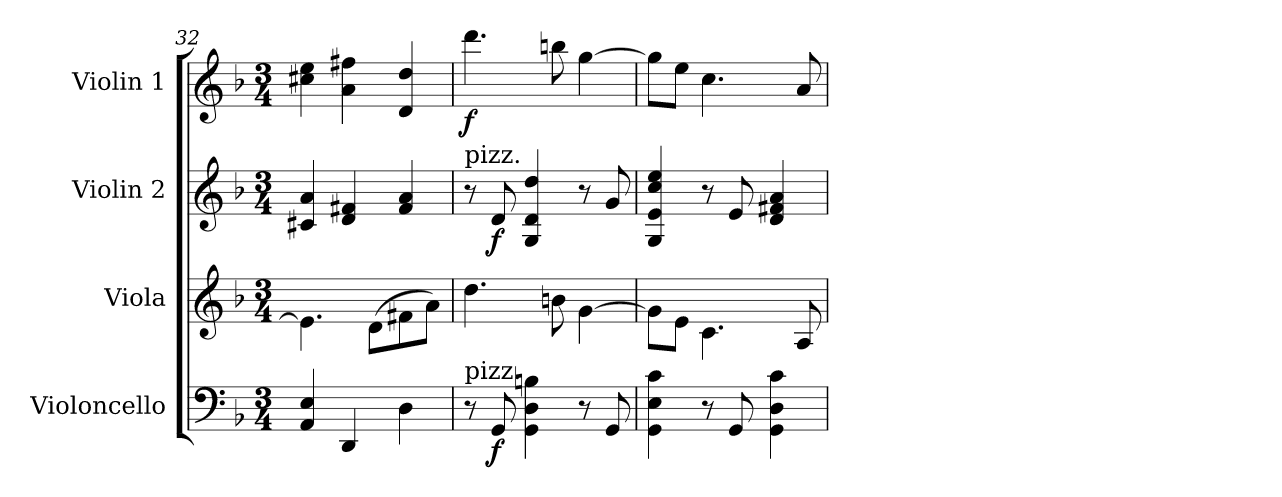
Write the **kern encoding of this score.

**kern	**dynam	**kern	**kern	**dynam	**kern	**dynam
*part4	*part4	*part3	*part2	*part2	*part1	*part1
*staff4	*staff4	*staff3	*staff2	*staff2	*staff1	*staff1
*I"Violoncello	*	*I"Viola	*I"Violin 2	*	*I"Violin 1	*
*I'Vc	*	*I'Vla	*I'Vln	*	*I'Vln	*
*clefF4	*	*clefG2	*clefG2	*	*clefG2	*
*k[b-]	*	*k[b-]	*k[b-]	*	*k[b-]	*
*M3/4	*	*M3/4	*M3/4	*	*M3/4	*
=32	=32	=32	=32	=32	=32	=32
4AA/ 4E/	.	4.e\]	4c#X/ 4a/	.	4cc#X\ 4ee\	.
4DD/	.	.	4d/ 4f#X/	.	4a\ 4ff#X\	.
.	.	(8d\L	.	.	.	.
4D\	.	8f#X\	4f#/ 4a/	.	4d/ 4dd/	.
.	.	8a\J)	.	.	.	.
=33	=33	=33	=33	=33	=33	=33
!	!	!	!LO:TX:a:t=pizz.	!	!	!
!LO:TX:a:t=pizz.	!	!	!	!	!	!
!	!	!	!	!	!	!LO:DY:b
8r	.	4.dd\	8r	.	4.ddd\	f
!	!LO:DY:b	!	!	!LO:DY:b	!	!
8GG/	f	.	8d/	f	.	.
4GG\ 4D\ 4Bn\	.	.	4G/ 4d/ 4dd/	.	.	.
.	.	8bn\	.	.	8bbn\	.
8r	.	[4g\	8r	.	[4gg\	.
8GG/	.	.	8g/	.	.	.
!!LO:PB:g=z
=34	=34	=34	=34	=34	=34	=34
4GG\ 4E\ 4c\	.	8g\L]	4G/ 4e/ 4cc/ 4ee/	.	8gg\L]	.
.	.	8e\J	.	.	8ee\J	.
8r	.	4.c\	8r	.	4.cc\	.
8GG/	.	.	8e/	.	.	.
4GG\ 4D\ 4c\	.	.	4d/ 4f#X/ 4a/	.	.	.
.	.	8A/	.	.	8a/	.
=	=	=	=	=	=	=
*-	*-	*-	*-	*-	*-	*-
